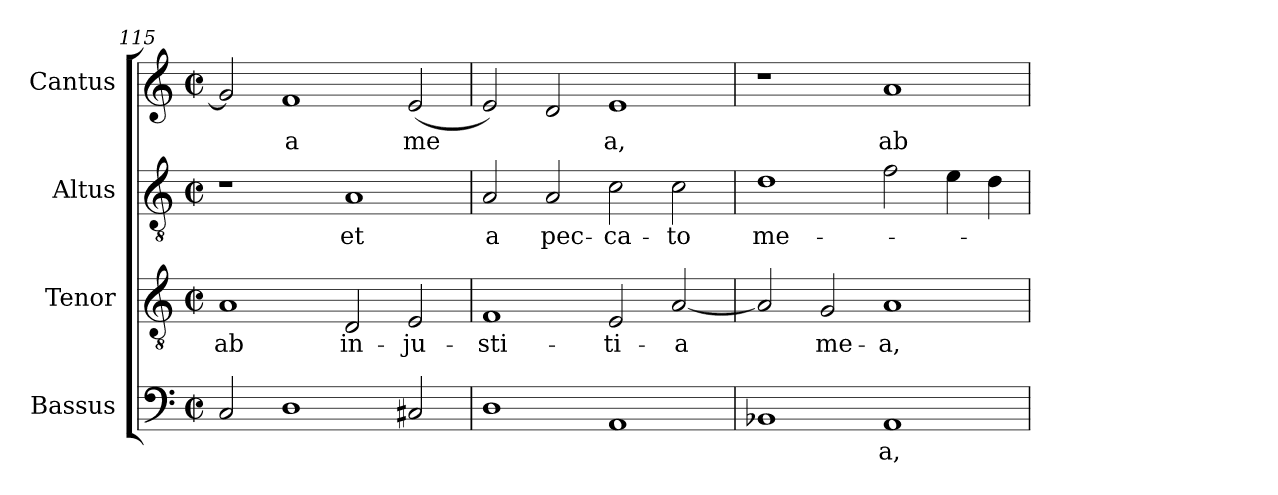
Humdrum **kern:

**kern	**text	**kern	**text	**kern	**text	**kern	**text
*part4	*part4	*part3	*part3	*part2	*part2	*part1	*part1
*staff4	*staff4	*staff3	*staff3	*staff2	*staff2	*staff1	*staff1
*I"Bassus	*	*I"Tenor	*	*I"Altus	*	*I"Cantus	*
*clefF4	*	*clefGv2	*	*clefGv2	*	*clefG2	*
*k[]	*	*k[]	*	*	*	*k[]	*
*C:	*	*C:	*	*	*	*C:	*
*M2/2	*	*M2/2	*	*M2/2	*	*M2/2	*
*met(c|)	*	*met(c|)	*	*met(c|)	*	*met(c|)	*
=115	=115	=115	=115	=115	=115	=115	=115
!	!	!	!LO:LY:b:cj	!	!	!	!
2C/	.	1A	ab	1r	.	2g/]	.
!	!	!	!	!	!	!	!LO:LY:b:cj
1D	.	.	.	.	.	1f	a
!	!	!	!LO:LY:b:cj	!	!LO:LY:b:cj	!	!
.	.	2D/	in-	1A	et	.	.
!	!	!	!LO:LY:b:cj	!	!	!	!LO:LY:b
2C#/	.	2E/	-ju-	.	.	(<2e/	me
=116	=116	=116	=116	=116	=116	=116	=116
!	!	!	!LO:LY:b:cj	!	!LO:LY:b:cj	!	!
1D	.	1F	-sti-	2A/	a	2e/)	.
!	!	!	!	!	!LO:LY:b:cj	!	!
.	.	.	.	2A/	pec-	2d/	.
!	!	!	!LO:LY:b:cj	!	!LO:LY:b:cj	!	!LO:LY:b:cj
1AA	.	2E/	-ti-	2c\	-ca-	1e	a,
!	!	!	!LO:LY:b:cj	!	!LO:LY:b:cj	!	!
.	.	[<2A/	-a	2c\	-to	.	.
=117	=117	=117	=117	=117	=117	=117	=117
!	!	!	!	!	!LO:LY:b:cj	!	!
1BB-X	.	2A/]	.	1d	me-	1r	.
!	!	!	!LO:LY:b:cj	!	!	!	!
.	.	2G/	me-	.	.	.	.
!	!LO:LY:b:cj	!	!LO:LY:b:cj	!	!	!	!LO:LY:b:cj
1AA	a,	1A	-a,	2f\	.	1a	ab
.	.	.	.	4e\	.	.	.
.	.	.	.	4d\	.	.	.
=	=	=	=	=	=	=	=
*-	*-	*-	*-	*-	*-	*-	*-
